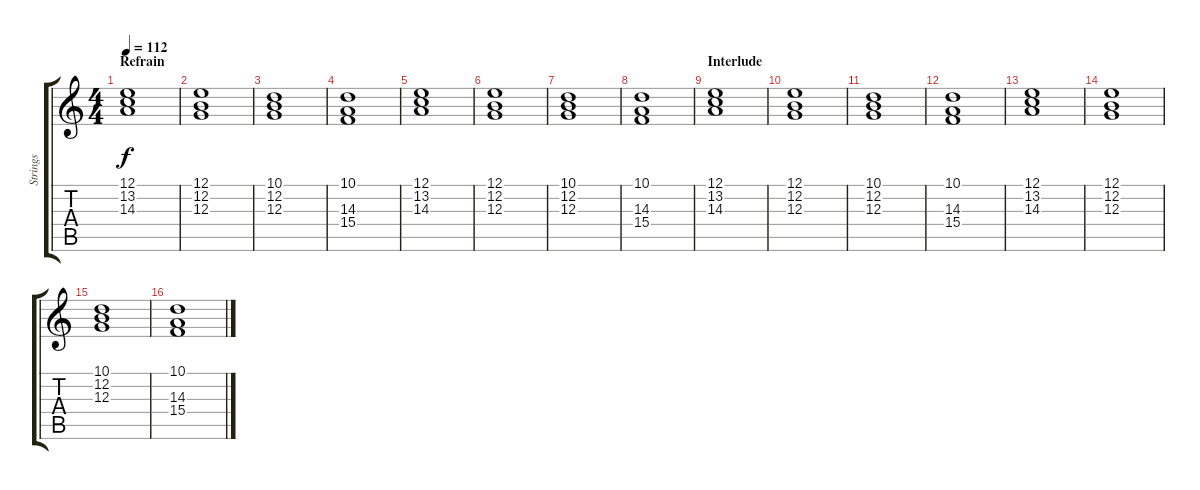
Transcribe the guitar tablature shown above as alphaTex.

\track ("Strings" "Strings") {instrument stringensemble1}
\staff {score tabs}
\tuning (E4 B3 G3 D3 A2 E2) {hide}
\ts (4 4)
\section ("" "Refrain")
\tempo 112
\clef g2
\ks c
(12.1 13.2 14.3).1{dy f} |
(12.1 12.2 12.3).1 |
(10.1 12.2 12.3).1 |
(10.1 14.3 15.4).1 |
(12.1 13.2 14.3).1 |
(12.1 12.2 12.3).1 |
(10.1 12.2 12.3).1 |
(10.1 14.3 15.4).1 |
\section ("" "Interlude")
(12.1 13.2 14.3).1 |
(12.1 12.2 12.3).1 |
(10.1 12.2 12.3).1 |
(10.1 14.3 15.4).1 |
(12.1 13.2 14.3).1 |
(12.1 12.2 12.3).1 |
(10.1 12.2 12.3).1 |
(10.1 14.3 15.4).1
